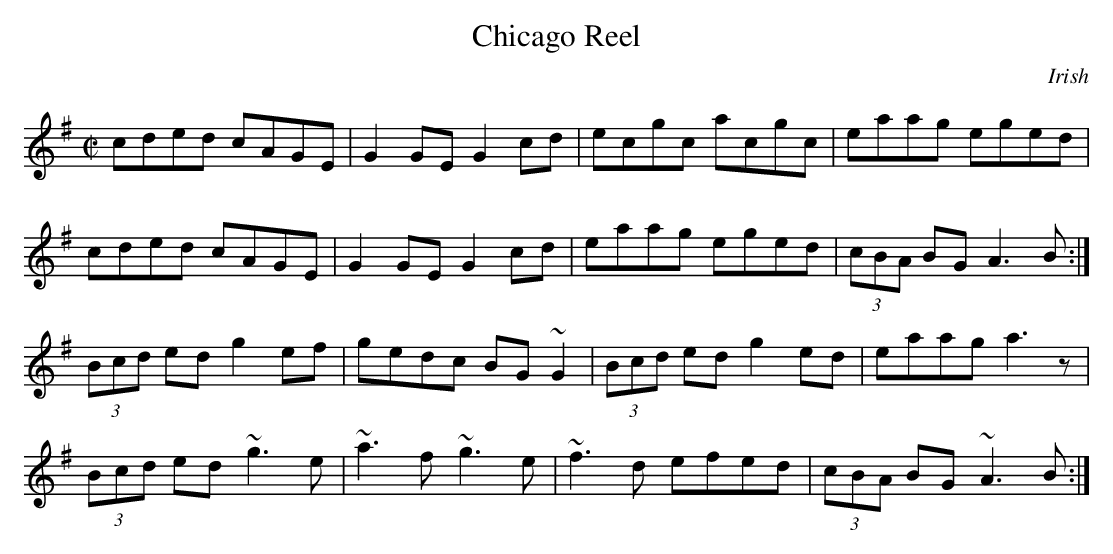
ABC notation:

X:1
T:Chicago Reel
M:C|
K:G
cded cAGE | G2 GE G2 cd | ecgc acgc | eaag eged |
cded cAGE | G2 GE G2 cd | eaag eged | (3cBA BG A3 B :|
(3Bcd ed g2 ef | gedc BG ~G2 | (3Bcd ed g2 ed | eaag a3 z |
(3Bcd ed ~g3 e | ~a3 f ~g3 e | ~f3 d efed | (3cBA BG ~A3 B :|
